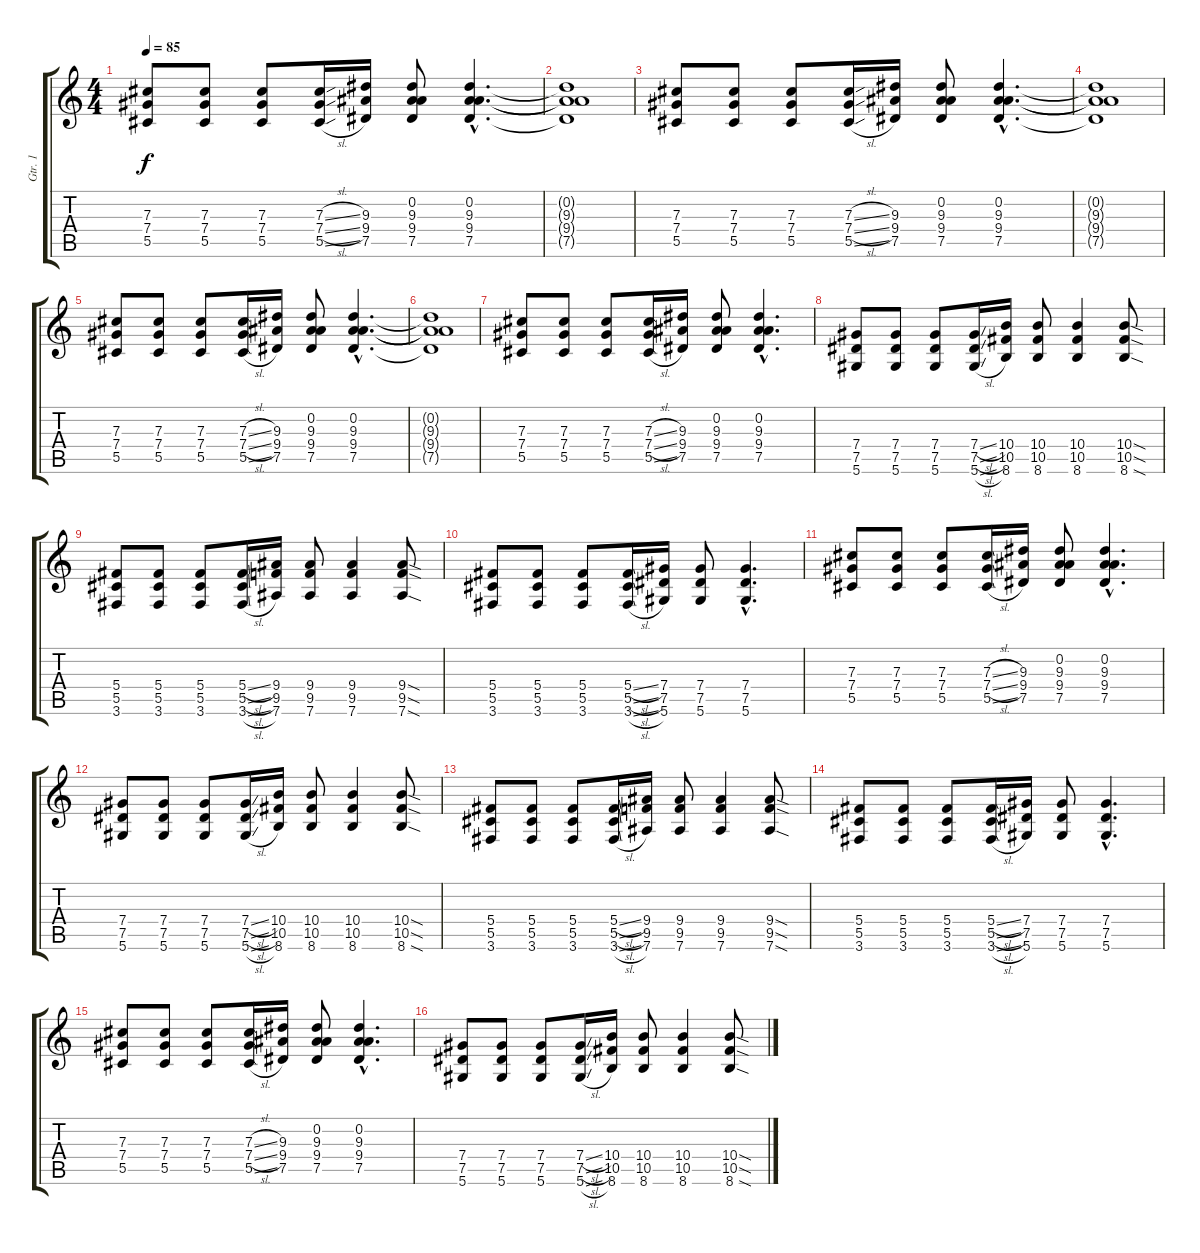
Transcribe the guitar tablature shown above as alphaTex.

\track ("Gtr. 1" "Gtr. 1") {instrument distortionguitar}
\staff {score tabs}
\tuning (Eb4 Bb3 Gb3 Db3 Ab2 Eb2) {hide}
\ts (4 4)
\tempo 85
\clef g2
\ks c
(7.3 7.4 5.5).8{dy f instrument distortionguitar} (7.3 7.4 5.5).8 (7.3 7.4 5.5).8 (7.3{sl} 7.4{sl} 5.5{sl}).16 (9.3 9.4 7.5).16 (0.2 9.3 9.4 7.5).8 (0.2{hac} 9.3{hac} 9.4{hac} 7.5{hac}).4{d} |
(0.2{t} 9.3{t} 9.4{t} 7.5{t}).1 |
(7.3 7.4 5.5).8 (7.3 7.4 5.5).8 (7.3 7.4 5.5).8 (7.3{sl} 7.4{sl} 5.5{sl}).16 (9.3 9.4 7.5).16 (0.2 9.3 9.4 7.5).8 (0.2{hac} 9.3{hac} 9.4{hac} 7.5{hac}).4{d} |
(0.2{t} 9.3{t} 9.4{t} 7.5{t}).1 |
(7.3 7.4 5.5).8 (7.3 7.4 5.5).8 (7.3 7.4 5.5).8 (7.3{sl} 7.4{sl} 5.5{sl}).16 (9.3 9.4 7.5).16 (0.2 9.3 9.4 7.5).8 (0.2{hac} 9.3{hac} 9.4{hac} 7.5{hac}).4{d} |
(0.2{t} 9.3{t} 9.4{t} 7.5{t}).1 |
(7.3 7.4 5.5).8{volume 12} (7.3 7.4 5.5).8 (7.3 7.4 5.5).8 (7.3{sl} 7.4{sl} 5.5{sl}).16 (9.3 9.4 7.5).16 (0.2 9.3 9.4 7.5).8 (0.2{hac} 9.3{hac} 9.4{hac} 7.5{hac}).4{d} |
(7.4 7.5 5.6).8 (7.4 7.5 5.6).8 (7.4 7.5 5.6).8 (7.4{sl} 7.5{sl} 5.6{sl}).16 (10.4 10.5 8.6).16 (10.4 10.5 8.6).8 (10.4 10.5 8.6).4 (10.4{sod} 10.5{sod} 8.6{sod}).8 |
(5.4 5.5 3.6).8 (5.4 5.5 3.6).8 (5.4 5.5 3.6).8 (5.4{sl} 5.5{sl} 3.6{sl}).16 (9.4 9.5 7.6).16 (9.4 9.5 7.6).8 (9.4 9.5 7.6).4 (9.4{sod} 9.5{sod} 7.6{sod}).8 |
(5.4 5.5 3.6).8 (5.4 5.5 3.6).8 (5.4 5.5 3.6).8 (5.4{sl} 5.5{sl} 3.6{sl}).16 (7.4 7.5 5.6).16 (7.4 7.5 5.6).8 (7.4{hac} 7.5{hac} 5.6{hac}).4{d} |
(7.3 7.4 5.5).8{volume 12} (7.3 7.4 5.5).8 (7.3 7.4 5.5).8 (7.3{sl} 7.4{sl} 5.5{sl}).16 (9.3 9.4 7.5).16 (0.2 9.3 9.4 7.5).8 (0.2{hac} 9.3{hac} 9.4{hac} 7.5{hac}).4{d} |
(7.4 7.5 5.6).8 (7.4 7.5 5.6).8 (7.4 7.5 5.6).8 (7.4{sl} 7.5{sl} 5.6{sl}).16 (10.4 10.5 8.6).16 (10.4 10.5 8.6).8 (10.4 10.5 8.6).4 (10.4{sod} 10.5{sod} 8.6{sod}).8 |
(5.4 5.5 3.6).8 (5.4 5.5 3.6).8 (5.4 5.5 3.6).8 (5.4{sl} 5.5{sl} 3.6{sl}).16 (9.4 9.5 7.6).16 (9.4 9.5 7.6).8 (9.4 9.5 7.6).4 (9.4{sod} 9.5{sod} 7.6{sod}).8 |
(5.4 5.5 3.6).8 (5.4 5.5 3.6).8 (5.4 5.5 3.6).8 (5.4{sl} 5.5{sl} 3.6{sl}).16 (7.4 7.5 5.6).16 (7.4 7.5 5.6).8 (7.4{hac} 7.5{hac} 5.6{hac}).4{d} |
(7.3 7.4 5.5).8{volume 12} (7.3 7.4 5.5).8 (7.3 7.4 5.5).8 (7.3{sl} 7.4{sl} 5.5{sl}).16 (9.3 9.4 7.5).16 (0.2 9.3 9.4 7.5).8 (0.2{hac} 9.3{hac} 9.4{hac} 7.5{hac}).4{d} |
(7.4 7.5 5.6).8 (7.4 7.5 5.6).8 (7.4 7.5 5.6).8 (7.4{sl} 7.5{sl} 5.6{sl}).16 (10.4 10.5 8.6).16 (10.4 10.5 8.6).8 (10.4 10.5 8.6).4 (10.4{sod} 10.5{sod} 8.6{sod}).8
